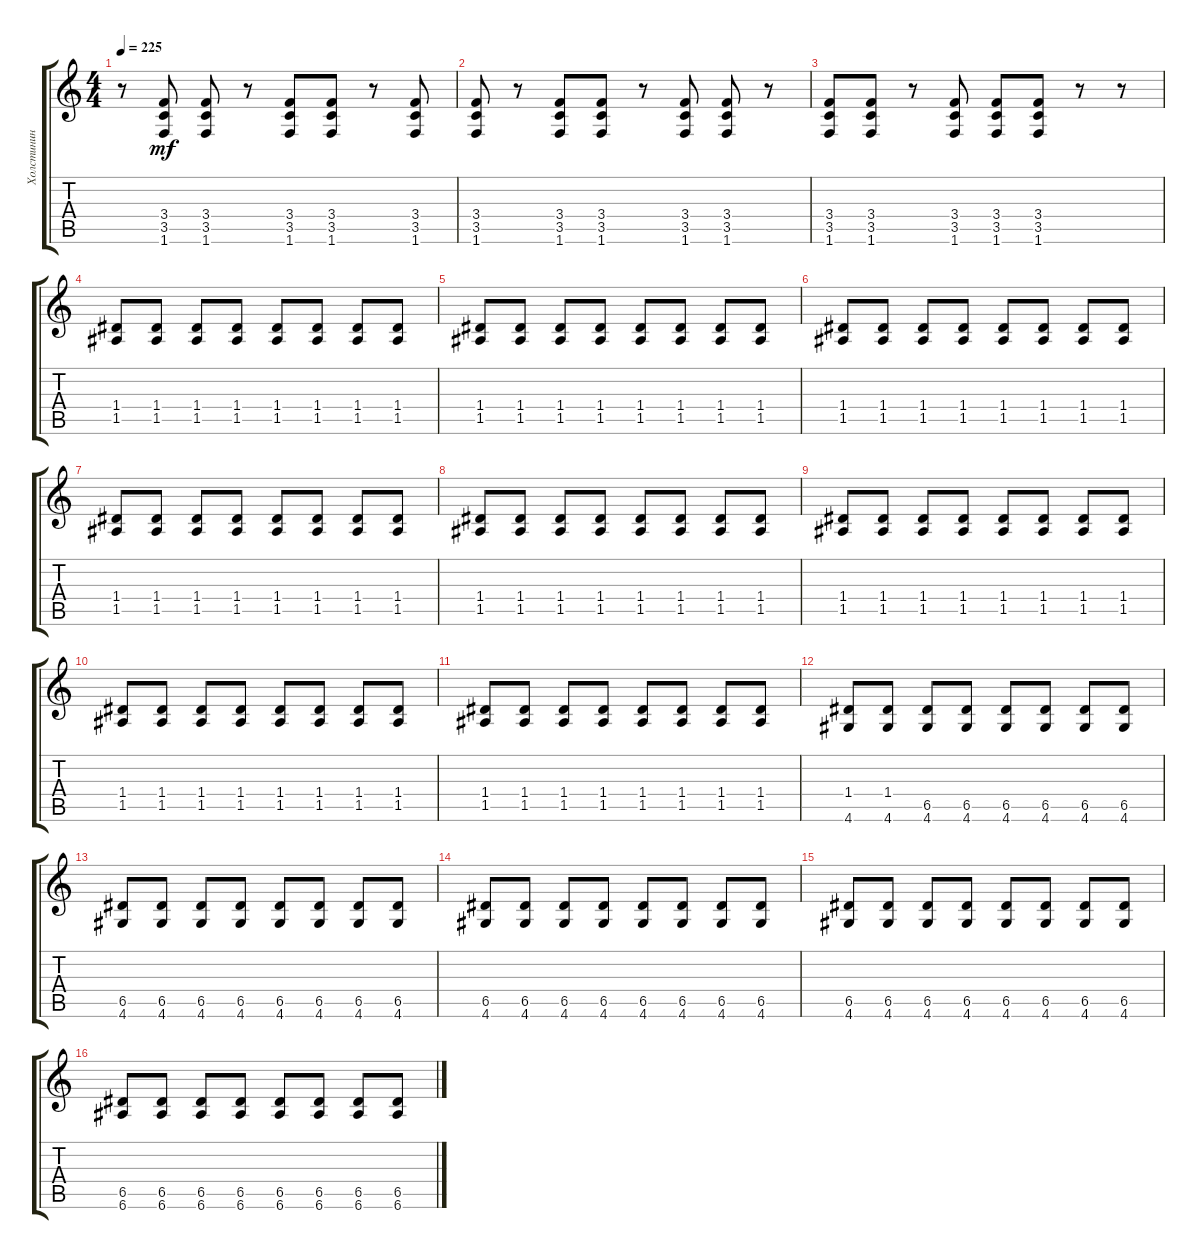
\track ("Холстинин" "Холстинин") {instrument distortionguitar}
\staff {score tabs}
\tuning (E4 B3 G3 D3 A2 E2) {hide}
\ts (4 4)
\tempo 225
\clef g2
\ks c
r.8{dy mf} (3.4 3.5 1.6).8 (3.4 3.5 1.6).8 r.8 (3.4 3.5 1.6).8 (3.4 3.5 1.6).8 r.8 (3.4 3.5 1.6).8 |
(3.4 3.5 1.6).8 r.8 (3.4 3.5 1.6).8 (3.4 3.5 1.6).8 r.8 (3.4 3.5 1.6).8 (3.4 3.5 1.6).8 r.8 |
(3.4 3.5 1.6).8 (3.4 3.5 1.6).8 r.8 (3.4 3.5 1.6).8 (3.4 3.5 1.6).8 (3.4 3.5 1.6).8 r.8 r.8 |
(1.4 1.5).8 (1.4 1.5).8 (1.4 1.5).8 (1.4 1.5).8 (1.4 1.5).8 (1.4 1.5).8 (1.4 1.5).8 (1.4 1.5).8 |
(1.4 1.5).8 (1.4 1.5).8 (1.4 1.5).8 (1.4 1.5).8 (1.4 1.5).8 (1.4 1.5).8 (1.4 1.5).8 (1.4 1.5).8 |
(1.4 1.5).8 (1.4 1.5).8 (1.4 1.5).8 (1.4 1.5).8 (1.4 1.5).8 (1.4 1.5).8 (1.4 1.5).8 (1.4 1.5).8 |
(1.4 1.5).8 (1.4 1.5).8 (1.4 1.5).8 (1.4 1.5).8 (1.4 1.5).8 (1.4 1.5).8 (1.4 1.5).8 (1.4 1.5).8 |
(1.4 1.5).8 (1.4 1.5).8 (1.4 1.5).8 (1.4 1.5).8 (1.4 1.5).8 (1.4 1.5).8 (1.4 1.5).8 (1.4 1.5).8 |
(1.4 1.5).8 (1.4 1.5).8 (1.4 1.5).8 (1.4 1.5).8 (1.4 1.5).8 (1.4 1.5).8 (1.4 1.5).8 (1.4 1.5).8 |
(1.4 1.5).8 (1.4 1.5).8 (1.4 1.5).8 (1.4 1.5).8 (1.4 1.5).8 (1.4 1.5).8 (1.4 1.5).8 (1.4 1.5).8 |
(1.4 1.5).8 (1.4 1.5).8 (1.4 1.5).8 (1.4 1.5).8 (1.4 1.5).8 (1.4 1.5).8 (1.4 1.5).8 (1.4 1.5).8 |
(1.4 4.6).8 (1.4 4.6).8 (6.5 4.6).8 (6.5 4.6).8 (6.5 4.6).8 (6.5 4.6).8 (6.5 4.6).8 (6.5 4.6).8 |
(6.5 4.6).8 (6.5 4.6).8 (6.5 4.6).8 (6.5 4.6).8 (6.5 4.6).8 (6.5 4.6).8 (6.5 4.6).8 (6.5 4.6).8 |
(6.5 4.6).8 (6.5 4.6).8 (6.5 4.6).8 (6.5 4.6).8 (6.5 4.6).8 (6.5 4.6).8 (6.5 4.6).8 (6.5 4.6).8 |
(6.5 4.6).8 (6.5 4.6).8 (6.5 4.6).8 (6.5 4.6).8 (6.5 4.6).8 (6.5 4.6).8 (6.5 4.6).8 (6.5 4.6).8 |
(6.5 6.6).8 (6.5 6.6).8 (6.5 6.6).8 (6.5 6.6).8 (6.5 6.6).8 (6.5 6.6).8 (6.5 6.6).8 (6.5 6.6).8
